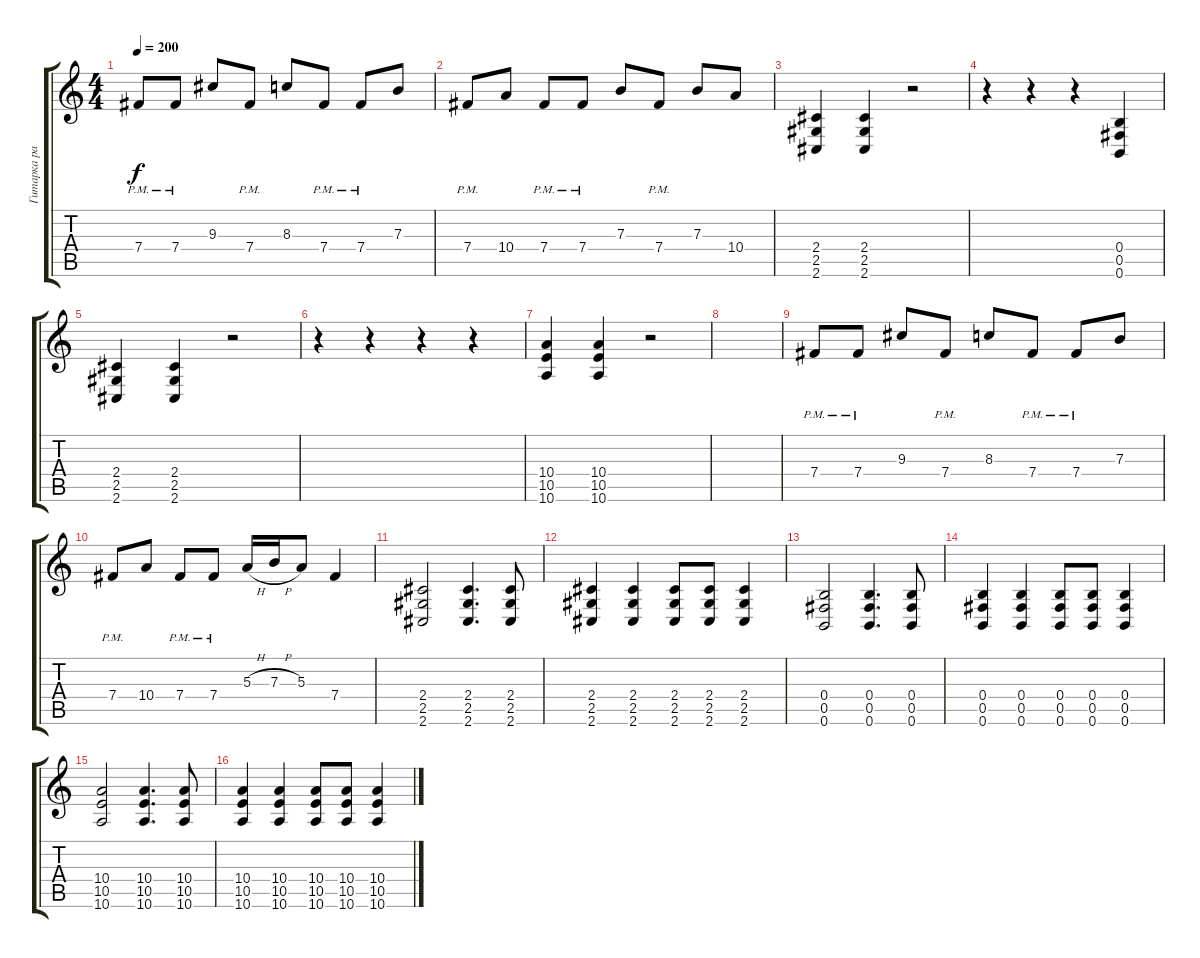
\track ("Гитарка раз" "Гитарка ра") {instrument distortionguitar}
\staff {score tabs}
\tuning (Db4 Ab3 E3 B2 Gb2 B1) {hide}
\ts (4 4)
\tempo 200
\clef g2
\ks c
7.4{pm}.8{dy f} 7.4{pm}.8 9.3.8 7.4{pm}.8 8.3.8 7.4{pm}.8 7.4{pm}.8 7.3.8 |
7.4{pm}.8 10.4.8 7.4{pm}.8 7.4{pm}.8 7.3.8 7.4{pm}.8 7.3.8 10.4.8 |
(2.4 2.5 2.6).4 (2.4 2.5 2.6).4 r.2 |
r.4 r.4 r.4 (0.4 0.5 0.6).4 |
(2.4 2.5 2.6).4 (2.4 2.5 2.6).4 r.2 |
r.4 r.4 r.4 r.4 |
(10.4 10.5 10.6).4 (10.4 10.5 10.6).4 r.2 |
|
7.4{pm}.8 7.4{pm}.8 9.3.8 7.4{pm}.8 8.3.8 7.4{pm}.8 7.4{pm}.8 7.3.8 |
7.4{pm}.8 10.4.8 7.4{pm}.8 7.4{pm}.8 5.3{h}.16 7.3{h}.16 5.3.8 7.4.4 |
(2.4 2.5 2.6).2 (2.4 2.5 2.6).4{d} (2.4 2.5 2.6).8 |
(2.4 2.5 2.6).4 (2.4 2.5 2.6).4 (2.4 2.5 2.6).8 (2.4 2.5 2.6).8 (2.4 2.5 2.6).4 |
(0.4 0.5 0.6).2 (0.4 0.5 0.6).4{d} (0.4 0.5 0.6).8 |
(0.4 0.5 0.6).4 (0.4 0.5 0.6).4 (0.4 0.5 0.6).8 (0.4 0.5 0.6).8 (0.4 0.5 0.6).4 |
(10.4 10.5 10.6).2 (10.4 10.5 10.6).4{d} (10.4 10.5 10.6).8 |
(10.4 10.5 10.6).4 (10.4 10.5 10.6).4 (10.4 10.5 10.6).8 (10.4 10.5 10.6).8 (10.4 10.5 10.6).4
